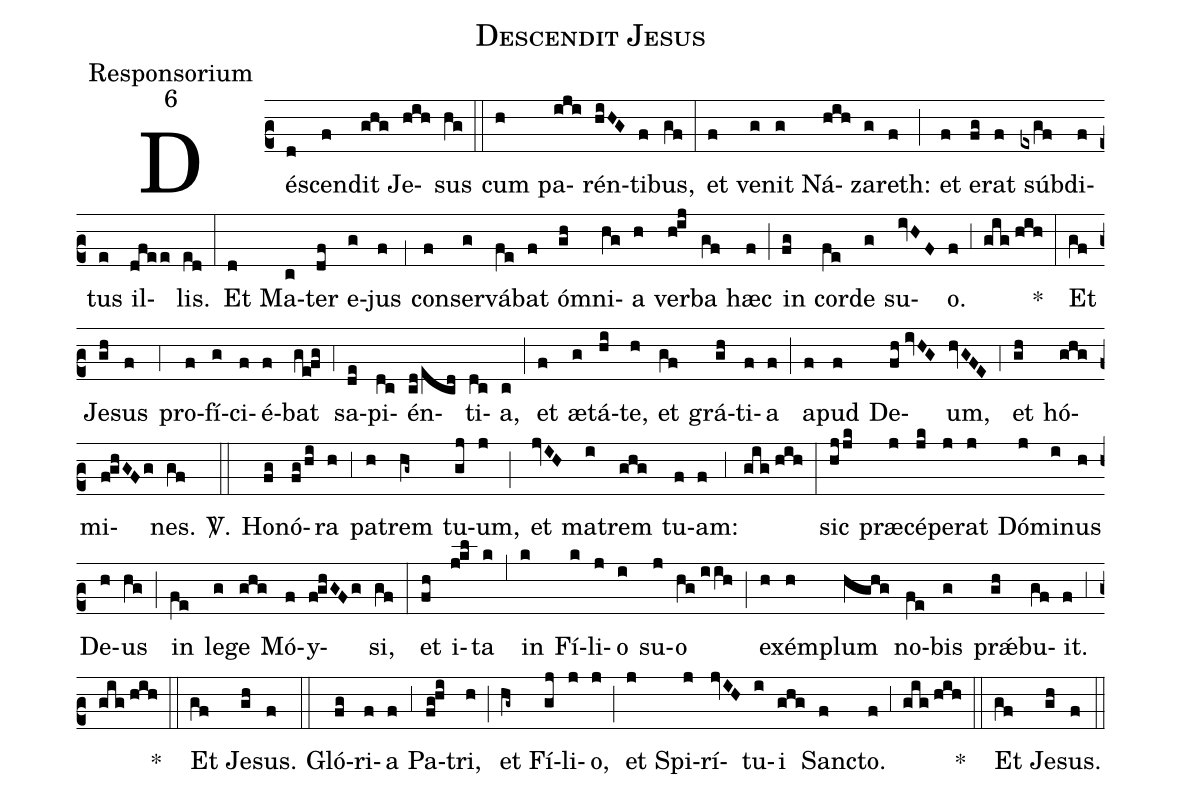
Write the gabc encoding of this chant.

name:Descendit Jesus;
office-part:Responsorium;
mode:6;
%%
(c2) Dé(d)scen(f)dit(ghg) Je(hih)sus(hg) (::) cum(h) pa(iji)rén(hiHG)ti(f)bus,(gf) (:) et(f) ve(g)nit(g) Ná(hih)za(g)reth:(f) (;) et(f) e(fg)rat(f) súb(exgf)di(f)tus(e) il(dfee)lis.(ed) (:) Et(d) Ma(c)ter(df) e(g)jus(f) (;1) con(f)ser(g)vá(fe)bat(f) ó(gh)mni(hg)a(h) ver(h!ij)ba(gf) hæc(f) (;) in(fg) cor(fe)de(g) su(ivHF)o.(f) (;3) (gig//hih) *(:) Et(gf) Je(gh)sus(f) (;4) pro(f)fí(g)ci(f)é(f)bat(ge!fg) (;4) sa(de)pi(dc)én(cd/ecd)ti(dc)a,(c) (;) et(f) æ(g)tá(hi)te,(h) et(gf) grá(gh)ti(f)a(f) (;) a(f)pud(f) De(fh//ivHG)um,(hvGFE) (;4) et(gh) hó(ghg)mi(f!ghGFg)nes.(gf) <sp>V/</sp>.(::) Ho(fg)nó(fg/hi)ra(h) (;3) pa(h)trem(hg~) tu(gj)um,(j) (;) et(jvIH) ma(i)trem(ghg) tu(f)am:(f) (;3) (gig//hih) (:) sic(hjjk) præ(j)cé(jk)pe(j)rat(j) Dó(j)mi(i)nus(h) De(h)us(hg) (;) in(fe) le(g)ge(ghg) Mó(f)y(f!ghGFg)si,(gf) (:) et(fh) i(j!kl)ta(k) (;5) in(k) Fí(k)li(j)o(i) su(j)o(hg//iih) (;) ex(h)ém(h)plum(hghg) no(fe)bis(g) pr<sp>'ae</sp>(gh)bu(gf)it.(f) (;3) (gig//hih) *(::) Et(gf) Je(gh)sus.(f) (::) Gló(fg)ri(f)a(f) (;3) Pa(fg!hi)tri,(h) (;) et(hg~) Fí(gj)li(j)o,(j) (;) et(j) Spi(j)rí(jvIH)tu(i)i(ghg) San(f)cto.(f) (;3) (gig//hih) *(::) Et(gf) Je(gh)sus.(f) (::)
